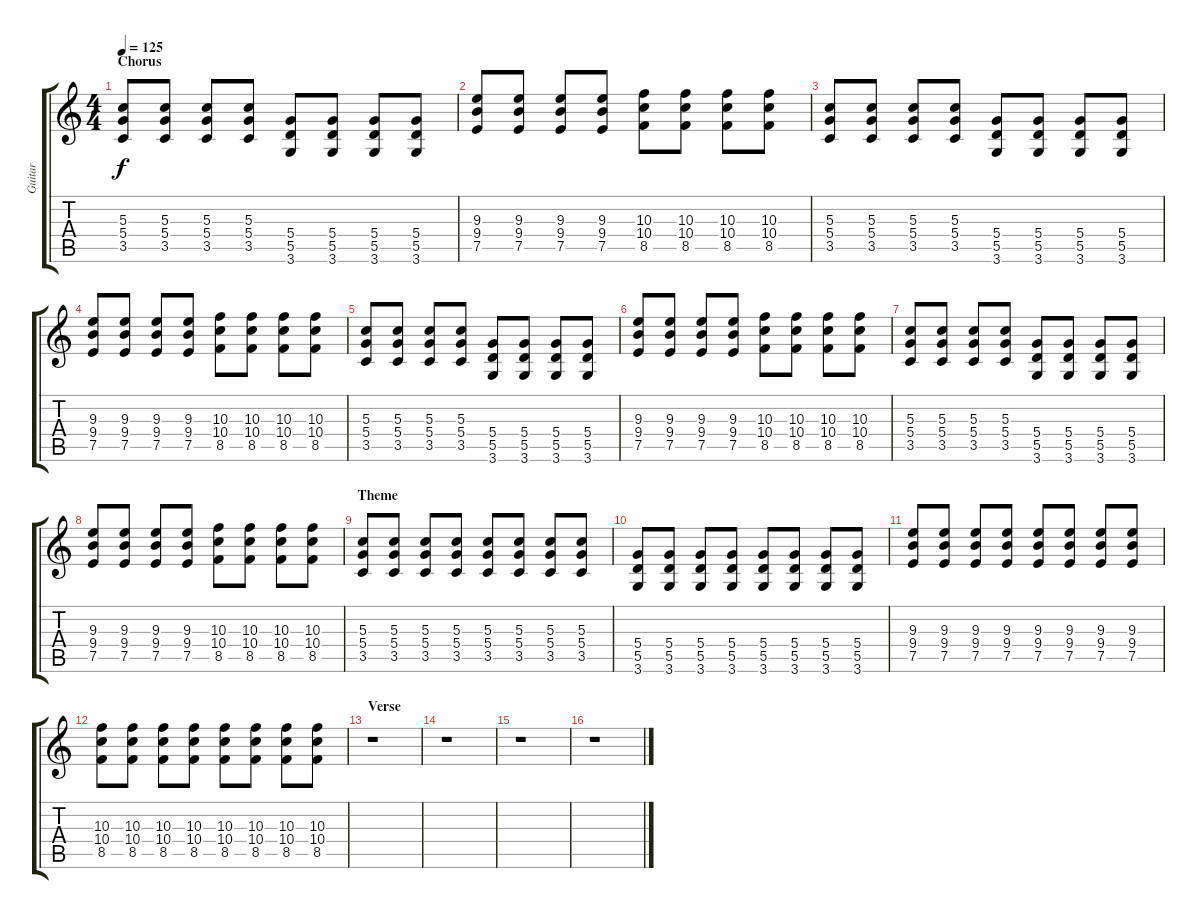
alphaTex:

\track ("Guitar" "Guitar") {instrument distortionguitar}
\staff {score tabs}
\tuning (E4 B3 G3 D3 A2 E2) {hide}
\ts (4 4)
\section ("" "Chorus")
\tempo 125
\clef g2
\ks c
(5.3 5.4 3.5).8{dy f} (5.3 5.4 3.5).8 (5.3 5.4 3.5).8 (5.3 5.4 3.5).8 (5.4 5.5 3.6).8 (5.4 5.5 3.6).8 (5.4 5.5 3.6).8 (5.4 5.5 3.6).8 |
(9.3 9.4 7.5).8 (9.3 9.4 7.5).8 (9.3 9.4 7.5).8 (9.3 9.4 7.5).8 (10.3 10.4 8.5).8 (10.3 10.4 8.5).8 (10.3 10.4 8.5).8 (10.3 10.4 8.5).8 |
(5.3 5.4 3.5).8 (5.3 5.4 3.5).8 (5.3 5.4 3.5).8 (5.3 5.4 3.5).8 (5.4 5.5 3.6).8 (5.4 5.5 3.6).8 (5.4 5.5 3.6).8 (5.4 5.5 3.6).8 |
(9.3 9.4 7.5).8 (9.3 9.4 7.5).8 (9.3 9.4 7.5).8 (9.3 9.4 7.5).8 (10.3 10.4 8.5).8 (10.3 10.4 8.5).8 (10.3 10.4 8.5).8 (10.3 10.4 8.5).8 |
(5.3 5.4 3.5).8 (5.3 5.4 3.5).8 (5.3 5.4 3.5).8 (5.3 5.4 3.5).8 (5.4 5.5 3.6).8 (5.4 5.5 3.6).8 (5.4 5.5 3.6).8 (5.4 5.5 3.6).8 |
(9.3 9.4 7.5).8 (9.3 9.4 7.5).8 (9.3 9.4 7.5).8 (9.3 9.4 7.5).8 (10.3 10.4 8.5).8 (10.3 10.4 8.5).8 (10.3 10.4 8.5).8 (10.3 10.4 8.5).8 |
(5.3 5.4 3.5).8 (5.3 5.4 3.5).8 (5.3 5.4 3.5).8 (5.3 5.4 3.5).8 (5.4 5.5 3.6).8 (5.4 5.5 3.6).8 (5.4 5.5 3.6).8 (5.4 5.5 3.6).8 |
(9.3 9.4 7.5).8 (9.3 9.4 7.5).8 (9.3 9.4 7.5).8 (9.3 9.4 7.5).8 (10.3 10.4 8.5).8 (10.3 10.4 8.5).8 (10.3 10.4 8.5).8 (10.3 10.4 8.5).8 |
\section ("" "Theme")
(5.3 5.4 3.5).8 (5.3 5.4 3.5).8 (5.3 5.4 3.5).8 (5.3 5.4 3.5).8 (5.3 5.4 3.5).8 (5.3 5.4 3.5).8 (5.3 5.4 3.5).8 (5.3 5.4 3.5).8 |
(5.4 5.5 3.6).8 (5.4 5.5 3.6).8 (5.4 5.5 3.6).8 (5.4 5.5 3.6).8 (5.4 5.5 3.6).8 (5.4 5.5 3.6).8 (5.4 5.5 3.6).8 (5.4 5.5 3.6).8 |
(9.3 9.4 7.5).8 (9.3 9.4 7.5).8 (9.3 9.4 7.5).8 (9.3 9.4 7.5).8 (9.3 9.4 7.5).8 (9.3 9.4 7.5).8 (9.3 9.4 7.5).8 (9.3 9.4 7.5).8 |
(10.3 10.4 8.5).8 (10.3 10.4 8.5).8 (10.3 10.4 8.5).8 (10.3 10.4 8.5).8 (10.3 10.4 8.5).8 (10.3 10.4 8.5).8 (10.3 10.4 8.5).8 (10.3 10.4 8.5).8 |
\section ("" "Verse")
r.1 |
r.1 |
r.1 |
r.1
